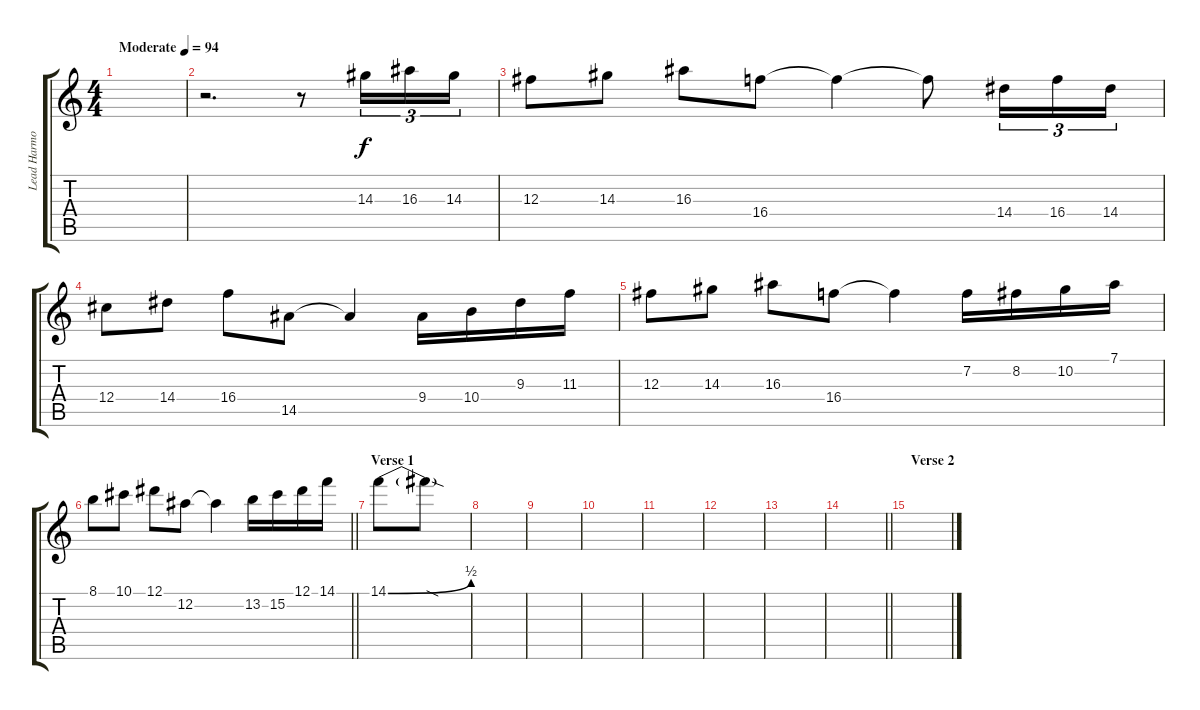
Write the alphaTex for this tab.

\track ("Lead Harmony" "Lead Harmo") {instrument distortionguitar}
\staff {score tabs}
\tuning (Eb4 Bb3 Gb3 Db3 Ab2 Eb2) {hide}
\ts (4 4)
\tempo (94 "Moderate")
\clef g2
\ks c
|
r.2{d} r.8 14.3.16{tu (3 2)} 16.3.16{tu (3 2)} 14.3.16{tu (3 2)} |
12.3.8 14.3.8 16.3.8 16.4.8 16.4{t}.4 16.4{t}.8 14.4.16{tu (3 2)} 16.4.16{tu (3 2)} 14.4.16{tu (3 2)} |
12.4.8 14.4.8 16.4.8 14.5.8 14.5{t}.4 9.4.16 10.4.16 9.3.16 11.3.16 |
12.3.8 14.3.8 16.3.8 16.4.8 16.4{t}.4 7.2.16 8.2.16 10.2.16 7.1.16 |
\barLineRight lightlight
8.1.8 10.1.8 12.1.8 12.2.8 12.2{t}.4 13.2.16 15.2.16 12.1.16 14.1.16 |
\section ("" "Verse 1")
14.1{be (bend 0 0 60 2)}.8 14.1{sod t}.8 |
|
|
|
|
|
|
\barLineRight lightlight
|
\section ("" "Verse 2")
